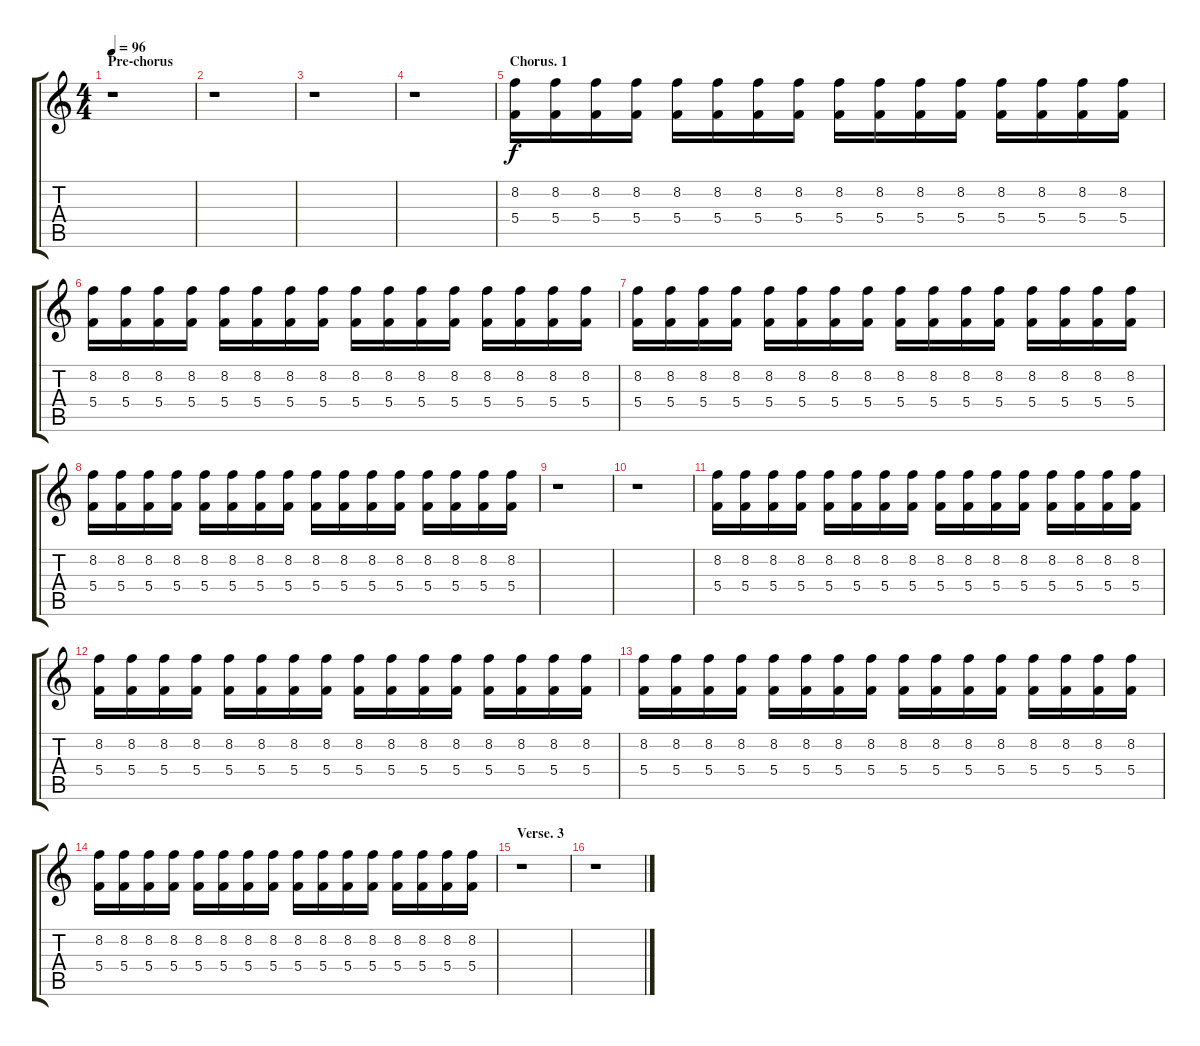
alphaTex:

\track "" {instrument distortionguitar}
\staff {score tabs}
\tuning (D4 A3 F3 C3 G2 C2) {hide}
\ts (4 4)
\section ("" "Pre-chorus")
\tempo 96
\clef g2
\ks c
r.1{dy f} |
r.1 |
r.1 |
r.1 |
\section ("" "Chorus. 1")
(8.2 5.4).16 (8.2 5.4).16 (8.2 5.4).16 (8.2 5.4).16 (8.2 5.4).16 (8.2 5.4).16 (8.2 5.4).16 (8.2 5.4).16 (8.2 5.4).16 (8.2 5.4).16 (8.2 5.4).16 (8.2 5.4).16 (8.2 5.4).16 (8.2 5.4).16 (8.2 5.4).16 (8.2 5.4).16 |
(8.2 5.4).16 (8.2 5.4).16 (8.2 5.4).16 (8.2 5.4).16 (8.2 5.4).16 (8.2 5.4).16 (8.2 5.4).16 (8.2 5.4).16 (8.2 5.4).16 (8.2 5.4).16 (8.2 5.4).16 (8.2 5.4).16 (8.2 5.4).16 (8.2 5.4).16 (8.2 5.4).16 (8.2 5.4).16 |
(8.2 5.4).16 (8.2 5.4).16 (8.2 5.4).16 (8.2 5.4).16 (8.2 5.4).16 (8.2 5.4).16 (8.2 5.4).16 (8.2 5.4).16 (8.2 5.4).16 (8.2 5.4).16 (8.2 5.4).16 (8.2 5.4).16 (8.2 5.4).16 (8.2 5.4).16 (8.2 5.4).16 (8.2 5.4).16 |
(8.2 5.4).16 (8.2 5.4).16 (8.2 5.4).16 (8.2 5.4).16 (8.2 5.4).16 (8.2 5.4).16 (8.2 5.4).16 (8.2 5.4).16 (8.2 5.4).16 (8.2 5.4).16 (8.2 5.4).16 (8.2 5.4).16 (8.2 5.4).16 (8.2 5.4).16 (8.2 5.4).16 (8.2 5.4).16 |
r.1 |
r.1 |
(8.2 5.4).16 (8.2 5.4).16 (8.2 5.4).16 (8.2 5.4).16 (8.2 5.4).16 (8.2 5.4).16 (8.2 5.4).16 (8.2 5.4).16 (8.2 5.4).16 (8.2 5.4).16 (8.2 5.4).16 (8.2 5.4).16 (8.2 5.4).16 (8.2 5.4).16 (8.2 5.4).16 (8.2 5.4).16 |
(8.2 5.4).16 (8.2 5.4).16 (8.2 5.4).16 (8.2 5.4).16 (8.2 5.4).16 (8.2 5.4).16 (8.2 5.4).16 (8.2 5.4).16 (8.2 5.4).16 (8.2 5.4).16 (8.2 5.4).16 (8.2 5.4).16 (8.2 5.4).16 (8.2 5.4).16 (8.2 5.4).16 (8.2 5.4).16 |
(8.2 5.4).16 (8.2 5.4).16 (8.2 5.4).16 (8.2 5.4).16 (8.2 5.4).16 (8.2 5.4).16 (8.2 5.4).16 (8.2 5.4).16 (8.2 5.4).16 (8.2 5.4).16 (8.2 5.4).16 (8.2 5.4).16 (8.2 5.4).16 (8.2 5.4).16 (8.2 5.4).16 (8.2 5.4).16 |
(8.2 5.4).16 (8.2 5.4).16 (8.2 5.4).16 (8.2 5.4).16 (8.2 5.4).16 (8.2 5.4).16 (8.2 5.4).16 (8.2 5.4).16 (8.2 5.4).16 (8.2 5.4).16 (8.2 5.4).16 (8.2 5.4).16 (8.2 5.4).16 (8.2 5.4).16 (8.2 5.4).16 (8.2 5.4).16 |
\section ("" "Verse. 3")
r.1 |
r.1
